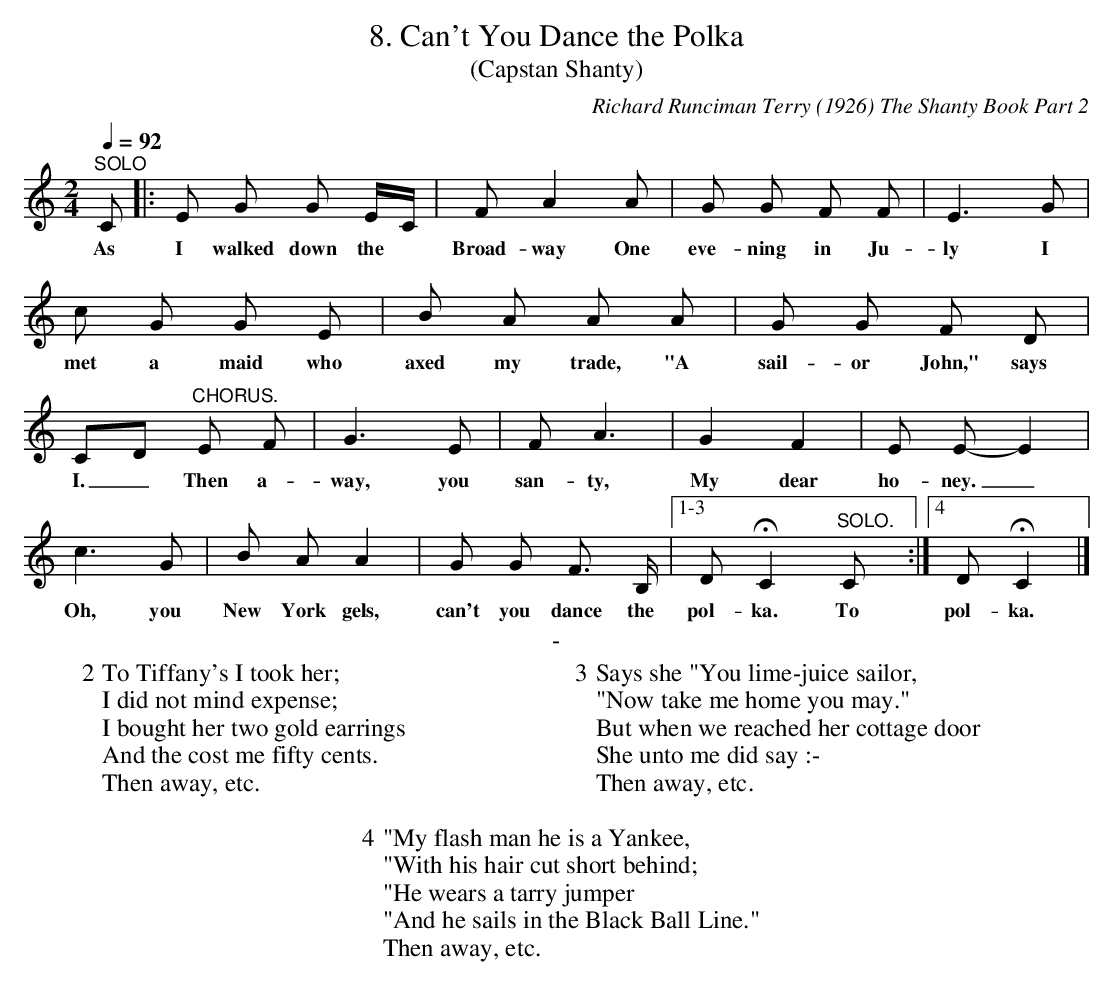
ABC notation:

X:1
T:8. Can't You Dance the Polka
T:(Capstan Shanty)
C:Richard Runciman Terry (1926) The Shanty Book Part 2
L:1/8
Q:1/4=92
M:2/4
K:C
"^SOLO" C |: E G G E/C/ | F A2 A | G G F F | E3 G|
w: As | I walked down the | Broad-way One | eve-ning in Ju- | ly I|
c G G E | B A A A | G G F D | CD "^CHORUS." E F |
w: met a maid who | axed my trade, "A | sail-or John," says | I._ Then a- |
G3 E | F A3 | G2 F2 | E E-E2 |
w: way, you | san-ty, | My dear | ho-ney._|
c3 G | B A A2 | G G F> B, |1-3 D !fermata! C2 "^SOLO." C :|4 D !fermata! C2 |]
w: Oh, you | New York gels, | can't you dance the | pol-ka. To | pol-ka.
T: -
W: 2 To Tiffany's I took her;
W: I did not mind expense;
W: I bought her two gold earrings
W: And the cost me fifty cents.
W: Then away, etc.
W:
W: 3 Says she "You lime-juice sailor,
W: "Now take me home you may."
W: But when we reached her cottage door
W: She unto me did say :-
W: Then away, etc.
W:
W: 4 "My flash man he is a Yankee,
W: "With his hair cut short behind;
W: "He wears a tarry jumper
W: "And he sails in the Black Ball Line."
W: Then away, etc.
